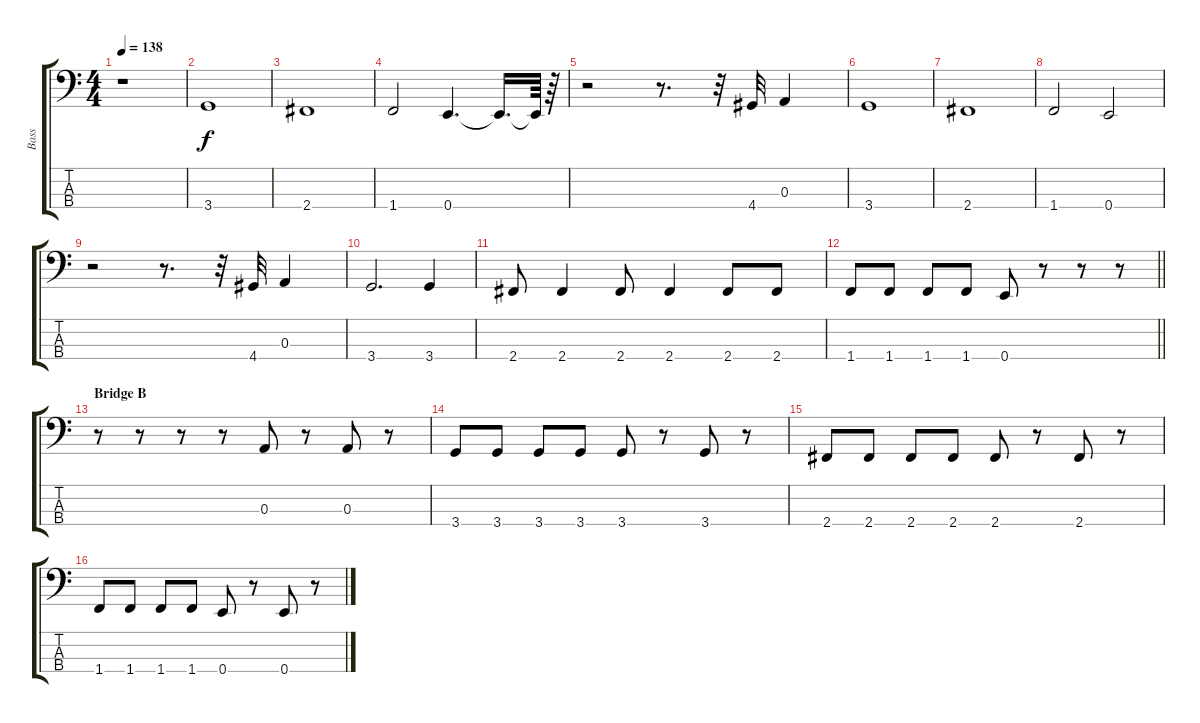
\track ("Bass" "Bass") {instrument electricbassfinger}
\staff {score tabs}
\tuning (G2 D2 A1 E1) {hide}
\ts (4 4)
\tempo 138
\clef f4
\ks c
r.1{dy f} |
3.4.1 |
2.4.1 |
1.4.2 0.4.4{d} 0.4{t}.16{d} 0.4{t}.64 r.64 |
r.2 r.8{d} r.32 4.4.32 0.3.4 |
3.4.1 |
2.4.1 |
1.4.2 0.4.2 |
r.2 r.8{d} r.32 4.4.32 0.3.4 |
3.4.2{d} 3.4.4 |
2.4.8 2.4.4 2.4.8 2.4.4 2.4.8 2.4.8 |
\barLineRight lightlight
1.4.8 1.4.8 1.4.8 1.4.8 0.4.8 r.8 r.8 r.8 |
\section ("" "Bridge B")
r.8 r.8 r.8 r.8 0.3.8 r.8 0.3.8 r.8 |
3.4.8 3.4.8 3.4.8 3.4.8 3.4.8 r.8 3.4.8 r.8 |
2.4.8 2.4.8 2.4.8 2.4.8 2.4.8 r.8 2.4.8 r.8 |
1.4.8 1.4.8 1.4.8 1.4.8 0.4.8 r.8 0.4.8 r.8
